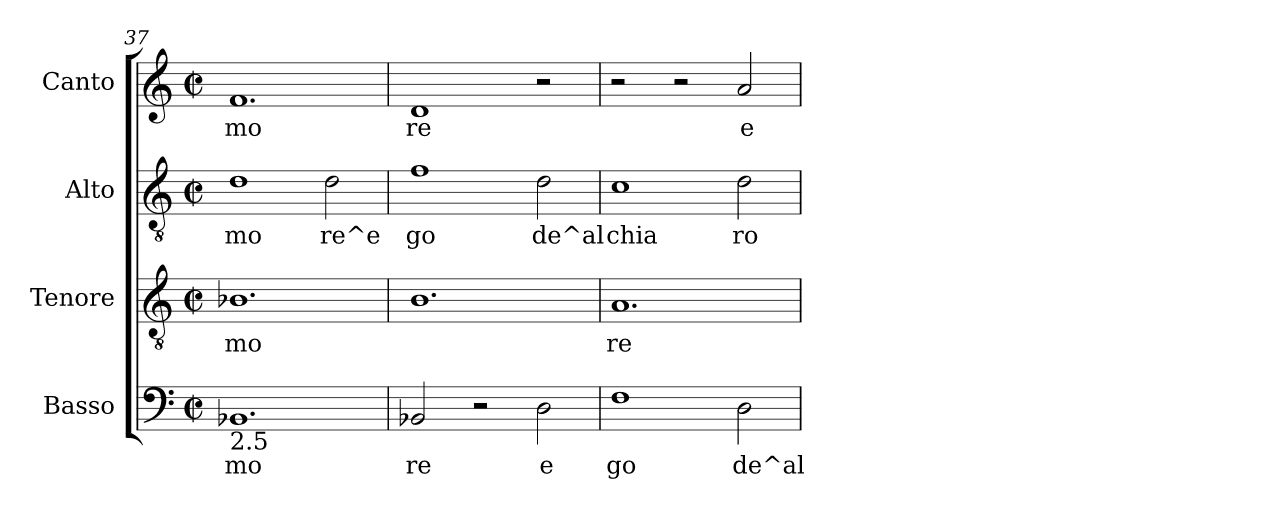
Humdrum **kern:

**kern	**text	**kern	**text	**kern	**text	**kern	**text
*part4	*part4	*part3	*part3	*part2	*part2	*part1	*part1
*staff4	*staff4	*staff3	*staff3	*staff2	*staff2	*staff1	*staff1
*I"Basso	*	*I"Tenore	*	*I"Alto	*	*I"Canto	*
*I'Basso	*	*I'Tenore	*	*I'Alto	*	*I'Canto	*
!!LO:PB:g=z
*clefF4	*	*clefGv2	*	*clefGv2	*	*clefG2	*
*k[]	*	*k[]	*	*k[]	*	*k[]	*
*C:	*	*C:	*	*C:	*	*C:	*
*M2/2	*	*M2/2	*	*M2/2	*	*M2/2	*
*met(c|)	*	*met(c|)	*	*met(c|)	*	*met(c|)	*
=37	=37	=37	=37	=37	=37	=37	=37
!LO:TX:b:t=2.5	!	!	!	!	!	!	!
!	!LO:LY:b:cj	!	!LO:LY:b:cj	!	!LO:LY:b:cj	!	!LO:LY:a:cj
1.BB-X	mo	1.B-X	mo-	1d	-mo	1.f	mo
!	!	!	!	!	!LO:LY:b:cj	!	!
.	.	.	.	2d\	re^e	.	.
=38	=38	=38	=38	=38	=38	=38	=38
!	!LO:LY:b:cj	!	!LO:LY:b:cj	!	!LO:LY:b:cj	!	!LO:LY:a:cj
2BB-X/	re	1.B	--	1f	go	1d	re
2r	.	.	.	.	.	.	.
!	!LO:LY:b:cj	!	!	!	!LO:LY:b:cj	!	!
2D\	e	.	.	2d\	de^al	2r	.
=39	=39	=39	=39	=39	=39	=39	=39
!	!LO:LY:b:cj	!	!LO:LY:b:cj	!	!LO:LY:b:cj	!	!
1F	go	1.A	-re	1c	chia	2r	.
.	.	.	.	.	.	2r	.
!	!LO:LY:b:cj	!	!	!	!LO:LY:b:cj	!	!LO:LY:a:cj
2D\	de^al	.	.	2d\	ro	2a/	e
=	=	=	=	=	=	=	=
*-	*-	*-	*-	*-	*-	*-	*-
